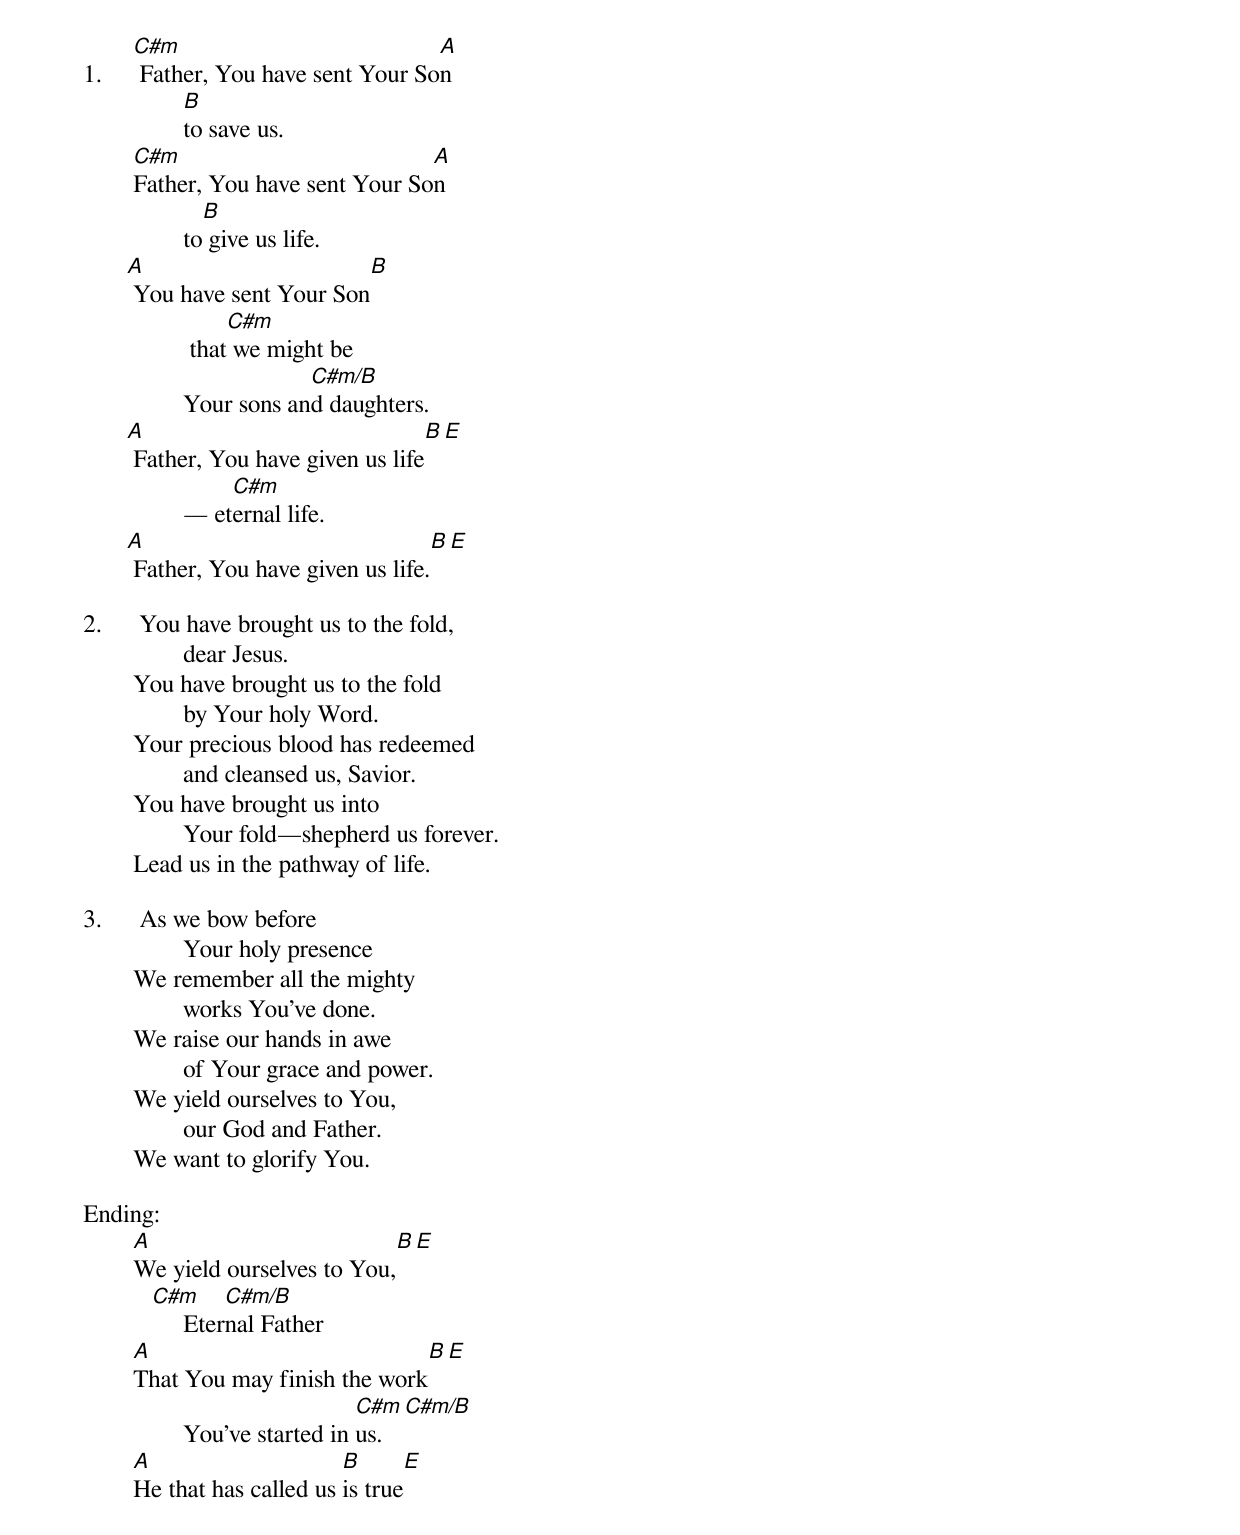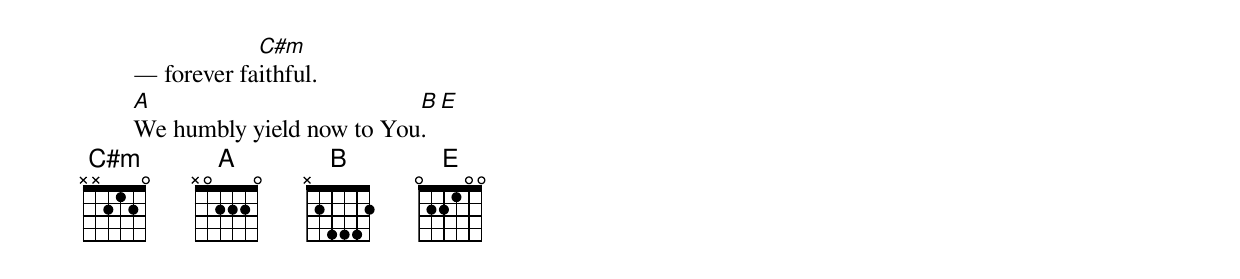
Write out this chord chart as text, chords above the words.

       C#m                           A
1.	Father, You have sent Your Son
     	        B
		to save us.
        C#m                          A
	Father, You have sent Your Son
   	          B
		to give us life.
       A                                       B
	You have sent Your Son
	             C#m
		 that we might be
		            C#m/B
		Your sons and daughters.
       A                                 B               E
	Father, You have given us life
	            C#m
		— eternal life.
       A                                 B               E
	Father, You have given us life.

2.	You have brought us to the fold,
		dear Jesus.
	You have brought us to the fold
		by Your holy Word.
	Your precious blood has redeemed
		and cleansed us, Savior.
	You have brought us into
		Your fold—shepherd us forever.
	Lead us in the pathway of life.

3.	As we bow before
		Your holy presence
	We remember all the mighty
		works You’ve done.
	We raise our hands in awe
		of Your grace and power.
	We yield ourselves to You,
		our God and Father.
	We want to glorify You.

Ending:
	A                         B                  E
	We yield ourselves to You,
      	   C#m      C#m/B
		Eternal Father
	A                            B                    E
	That You may finish the work
		                  C#m    C#m/B
		You’ve started in us.
	A                     B                     E
	He that has called us is true
	            C#m
	— forever faithful.
	A                         B                        E
	We humbly yield now to You.
